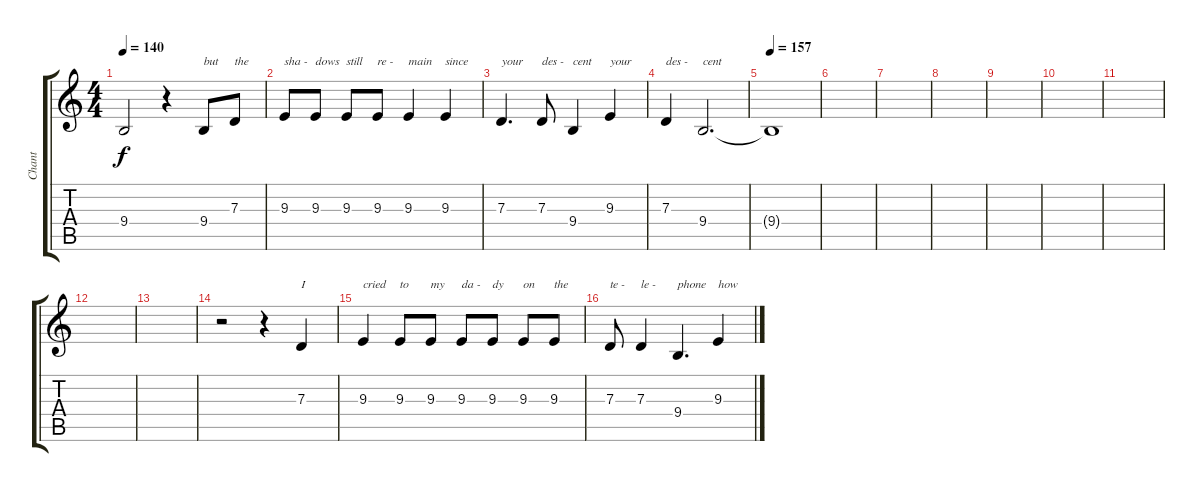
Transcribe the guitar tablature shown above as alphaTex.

\track ("Chant" "Chant") {instrument choiraahs}
\staff {score tabs}
\tuning (E4 B3 G3 D3 A2 E2) {hide}
\ts (4 4)
\tempo 140
\clef g2
\ks c
9.4{t}.2{dy f} r.4 9.4.8{txt "but"} 7.3.8{txt "the"} |
9.3.8{txt "sha -"} 9.3.8{txt "dows"} 9.3.8{txt "still"} 9.3.8{txt "re -"} 9.3.4{txt "main"} 9.3.4{txt "since"} |
7.3.4{d txt "your"} 7.3.8{txt "des -"} 9.4.4{txt "cent"} 9.3.4{txt "your"} |
7.3.4{txt "des -"} 9.4.2{d txt "cent"} |
\tempo 157
9.4{t}.1 |
|
|
|
|
|
|
|
|
r.2 r.4 7.3.4{txt "I"} |
9.3.4{txt "cried"} 9.3.8{txt "to"} 9.3.8{txt "my"} 9.3.8{txt "da -"} 9.3.8{txt "dy"} 9.3.8{txt "on"} 9.3.8{txt "the"} |
7.3.8{txt "te -"} 7.3.4{txt "le -"} 9.4.4{d txt "phone"} 9.3.4{txt "how"}
